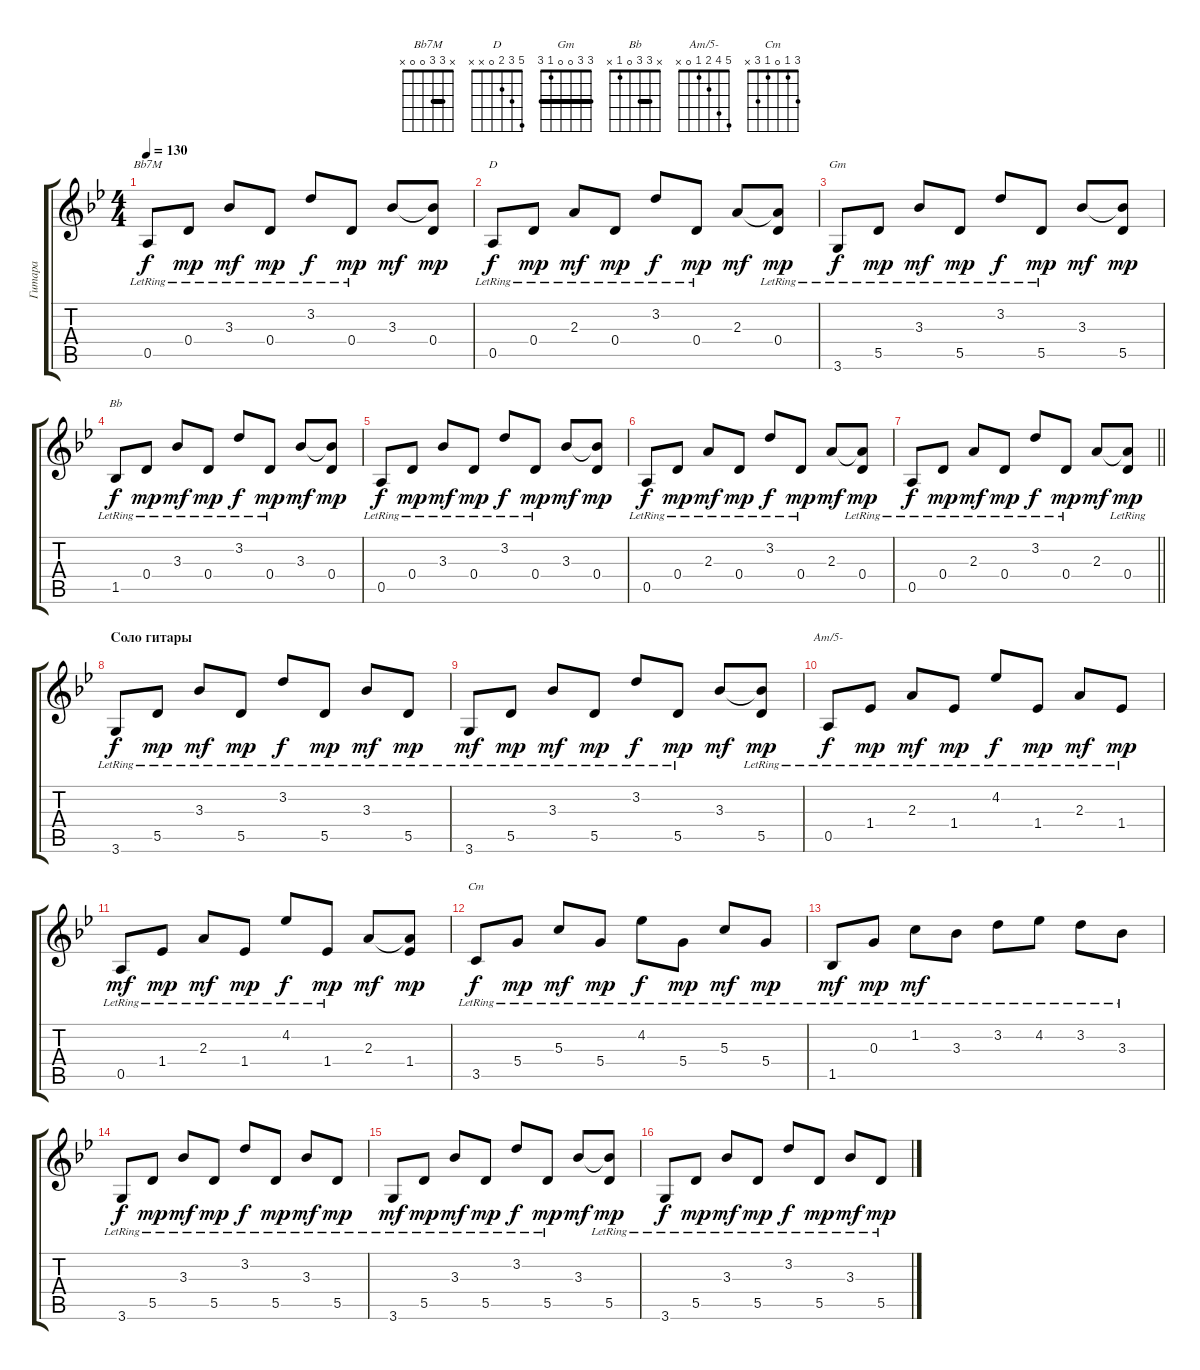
\track ("Гитара" "Гитара") {instrument acousticguitarnylon}
\staff {score tabs}
\tuning (E4 B3 G3 D3 A2 E2) {hide}
\chord ("Bb7M" x 3 3 0 0 x) {barre 3}
\chord ("D" 5 3 2 0 x x)
\chord ("Gm" 3 3 0 0 1 3) {barre 3}
\chord ("Bb" x 3 3 0 1 x) {barre 3}
\chord ("Am/5-" 5 4 2 1 0 x)
\chord ("Cm" 3 1 0 1 3 x)
\ts (4 4)
\tempo 130
\clef g2
\ks gminor
0.5{lr}.8{ch "Bb7M" dy f} 0.4{lr}.8{dy mp} 3.3{lr}.8{dy mf} 0.4{lr}.8{dy mp} 3.2{lr}.8{dy f} 0.4{lr}.8{dy mp} 3.3.8{dy mf} (3.3{t} 0.4).8{dy mp} |
0.5{lr}.8{ch "D" dy f} 0.4{lr}.8{dy mp} 2.3{lr}.8{dy mf} 0.4{lr}.8{dy mp} 3.2{lr}.8{dy f} 0.4{lr}.8{dy mp} 2.3.8{dy mf} (2.3{t} 0.4{lr}).8{dy mp} |
3.6{lr}.8{ch "Gm" dy f} 5.5{lr}.8{dy mp} 3.3{lr}.8{dy mf} 5.5{lr}.8{dy mp} 3.2{lr}.8{dy f} 5.5{lr}.8{dy mp} 3.3.8{dy mf} (3.3{t} 5.5).8{dy mp} |
1.5{lr}.8{ch "Bb" dy f} 0.4{lr}.8{dy mp} 3.3{lr}.8{dy mf} 0.4{lr}.8{dy mp} 3.2{lr}.8{dy f} 0.4{lr}.8{dy mp} 3.3.8{dy mf} (3.3{t} 0.4).8{dy mp} |
0.5{lr}.8{dy f} 0.4{lr}.8{dy mp} 3.3{lr}.8{dy mf} 0.4{lr}.8{dy mp} 3.2{lr}.8{dy f} 0.4{lr}.8{dy mp} 3.3.8{dy mf} (3.3{t} 0.4).8{dy mp} |
0.5{lr}.8{dy f} 0.4{lr}.8{dy mp} 2.3{lr}.8{dy mf} 0.4{lr}.8{dy mp} 3.2{lr}.8{dy f} 0.4{lr}.8{dy mp} 2.3.8{dy mf} (2.3{t} 0.4{lr}).8{dy mp} |
\barLineRight lightlight
0.5{lr}.8{dy f} 0.4{lr}.8{dy mp} 2.3{lr}.8{dy mf} 0.4{lr}.8{dy mp} 3.2{lr}.8{dy f} 0.4{lr}.8{dy mp} 2.3.8{dy mf} (2.3{t} 0.4{lr}).8{dy mp} |
\section ("" "Соло гитары")
3.6{lr}.8{dy f} 5.5{lr}.8{dy mp} 3.3{lr}.8{dy mf} 5.5{lr}.8{dy mp} 3.2{lr}.8{dy f} 5.5{lr}.8{dy mp} 3.3{lr}.8{dy mf} 5.5{lr}.8{dy mp} |
3.6{lr}.8{dy mf} 5.5{lr}.8{dy mp} 3.3{lr}.8{dy mf} 5.5{lr}.8{dy mp} 3.2{lr}.8{dy f} 5.5{lr}.8{dy mp} 3.3.8{dy mf} (3.3{t} 5.5{lr}).8{dy mp} |
0.5{lr}.8{ch "Am/5-" dy f} 1.4{lr}.8{dy mp} 2.3{lr}.8{dy mf} 1.4{lr}.8{dy mp} 4.2{lr}.8{dy f} 1.4{lr}.8{dy mp} 2.3{lr}.8{dy mf} 1.4{lr}.8{dy mp} |
0.5{lr}.8{dy mf} 1.4{lr}.8{dy mp} 2.3{lr}.8{dy mf} 1.4{lr}.8{dy mp} 4.2{lr}.8{dy f} 1.4{lr}.8{dy mp} 2.3.8{dy mf} (2.3{t} 1.4).8{dy mp} |
3.5{lr}.8{ch "Cm" dy f} 5.4{lr}.8{dy mp} 5.3{lr}.8{dy mf} 5.4{lr}.8{dy mp} 4.2{lr}.8{dy f} 5.4{lr}.8{dy mp} 5.3{lr}.8{dy mf} 5.4{lr}.8{dy mp} |
1.5{lr}.8{dy mf} 0.3{lr}.8{dy mp} 1.2{lr}.8{dy mf} 3.3{lr}.8 3.2{lr}.8 4.2{lr}.8 3.2{lr}.8 3.3{lr}.8 |
3.6{lr}.8{dy f} 5.5{lr}.8{dy mp} 3.3{lr}.8{dy mf} 5.5{lr}.8{dy mp} 3.2{lr}.8{dy f} 5.5{lr}.8{dy mp} 3.3{lr}.8{dy mf} 5.5{lr}.8{dy mp} |
3.6{lr}.8{dy mf} 5.5{lr}.8{dy mp} 3.3{lr}.8{dy mf} 5.5{lr}.8{dy mp} 3.2{lr}.8{dy f} 5.5{lr}.8{dy mp} 3.3.8{dy mf} (3.3{t} 5.5{lr}).8{dy mp} |
3.6{lr}.8{dy f} 5.5{lr}.8{dy mp} 3.3{lr}.8{dy mf} 5.5{lr}.8{dy mp} 3.2{lr}.8{dy f} 5.5{lr}.8{dy mp} 3.3{lr}.8{dy mf} 5.5{lr}.8{dy mp}
